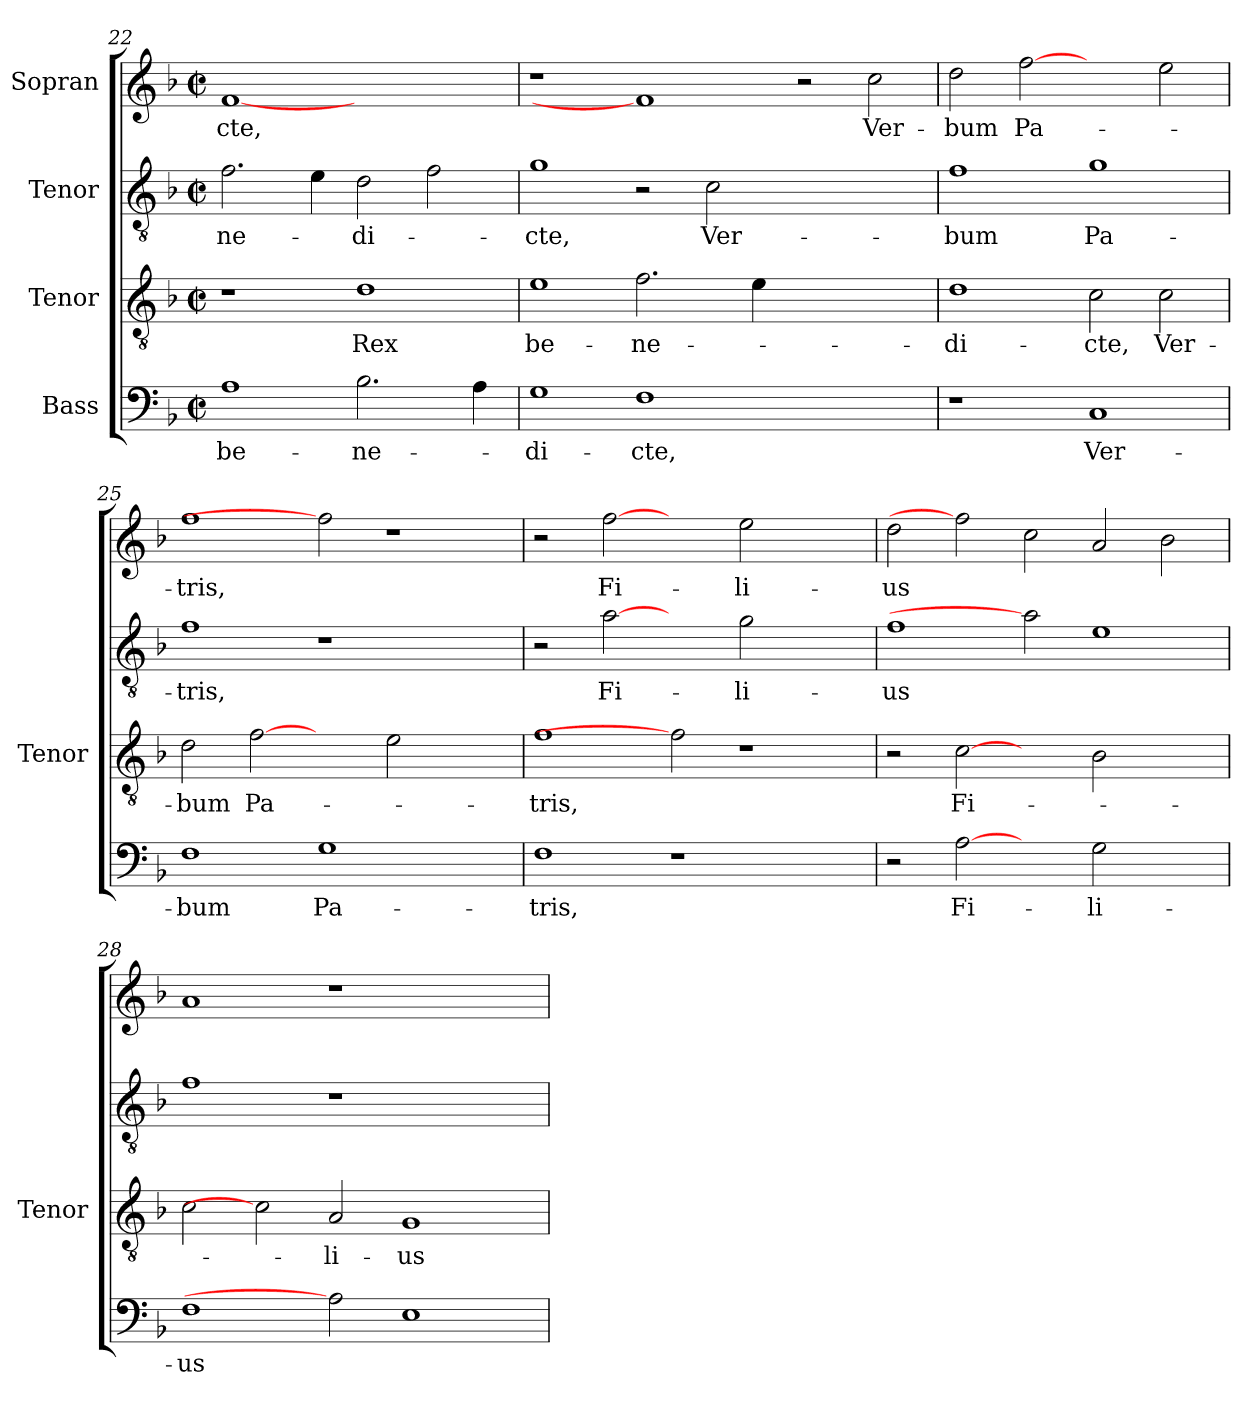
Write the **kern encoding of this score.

**kern	**text	**kern	**text	**kern	**text	**kern	**text
*part4	*part4	*part3	*part3	*part2	*part2	*part1	*part1
*staff4	*staff4	*staff3	*staff3	*staff2	*staff2	*staff1	*staff1
*I"Bass	*	*I"Tenor	*	*I"Tenor	*	*I"Sopran	*
*	*	*I'Tenor	*	*	*	*	*
*clefF4	*	*clefGv2	*	*clefGv2	*	*clefG2	*
*	*	*ITrd7c12	*	*ITrd7c12	*	*	*
*k[b-]	*	*k[b-]	*	*k[b-]	*	*k[b-]	*
*F:	*	*F:	*	*F:	*	*F:	*
*M2/2	*	*M2/2	*	*M2/2	*	*M2/2	*
*met(c|)	*	*met(c|)	*	*met(c|)	*	*met(c|)	*
=22	=22	=22	=22	=22	=22	=22	=22
!	!LO:LY:b:color=#000000	!	!	!	!	!	!
!	!	!	!	!	!LO:LY:b:color=#000000	!	!
!	!	!	!	!	!	!	!LO:LY:b:color=#000000
1Ai	be-	1r	.	2.Fi\	-ne-	[1fi	-cte,
.	.	.	.	4Ei\	.	.	.
!	!LO:LY:b:color=#000000	!	!	!	!	!	!
!	!	!	!LO:LY:b:color=#000000	!	!	!	!
!	!	!	!	!	!LO:LY:b:color=#000000	!	!
2.B-i\	-ne-	1Di	Rex	2Di\	-di-	1ryy	.
.	.	.	.	2Fi\	.	.	.
4Ai\	.	.	.	.	.	.	.
=23	=23	=23	=23	=23	=23	=23	=23
!	!LO:LY:b:color=#000000	!	!	!	!	!	!
!	!	!	!LO:LY:b:color=#000000	!	!	!	!
!	!	!	!	!	!LO:LY:b:color=#000000	!	!
1Gi	-di-	1Ei	be-	1Gi	-cte,	1r	.
!	!LO:LY:b:color=#000000	!	!	!	!	!	!
!	!	!	!LO:LY:b:color=#000000	!	!	!	!
1Fi	-cte,	2.Fi\	-ne-	2r	.	1fi]	.
!	!	!	!	!	!LO:LY:b:color=#000000	!	!
.	.	.	.	2Ci\	Ver-	.	.
.	.	4Ei\	.	.	.	.	.
1ryy	.	1ryy	.	1ryy	.	2r	.
!	!	!	!	!	!	!	!LO:LY:b:color=#000000
.	.	.	.	.	.	2cci\	Ver-
!!LO:PB:g=z
=24	=24	=24	=24	=24	=24	=24	=24
!	!	!	!LO:LY:b:color=#000000	!	!	!	!
!	!	!	!	!	!LO:LY:b:color=#000000	!	!
!	!	!	!	!	!	!	!LO:LY:b:color=#000000
1r	.	1Di	-di-	1Fi	-bum	2ddi\	-bum
!	!	!	!	!	!	!	!LO:LY:b:color=#000000
.	.	.	.	.	.	[2ffi	Pa-
!	!LO:LY:b:color=#000000	!	!	!	!	!	!
!	!	!	!LO:LY:b:color=#000000	!	!	!	!
!	!	!	!	!	!LO:LY:b:color=#000000	!	!
1Ci	Ver-	2Ci\	-cte,	1Gi	Pa-	2ryy	.
!	!	!	!LO:LY:b:color=#000000	!	!	!	!
.	.	2Ci\	Ver-	.	.	2eei\	.
=25	=25	=25	=25	=25	=25	=25	=25
!	!LO:LY:b:color=#000000	!	!	!	!	!	!
!	!	!	!LO:LY:b:color=#000000	!	!	!	!
!	!	!	!	!	!LO:LY:b:color=#000000	!	!
!	!	!	!	!	!	!	!LO:LY:b:color=#000000
1Fi	-bum	2Di\	-bum	1Fi	-tris,	1ffi	-tris,
!	!	!	!LO:LY:b:color=#000000	!	!	!	!
.	.	[2Fi	Pa-	.	.	.	.
!	!LO:LY:b:color=#000000	!	!	!	!	!	!
1Gi	Pa-	2ryy	.	1r	.	2ffi]	.
.	.	2Ei\	.	.	.	1r	.
2ryy	.	2ryy	.	2ryy	.	.	.
=26	=26	=26	=26	=26	=26	=26	=26
!	!LO:LY:b:color=#000000	!	!	!	!	!	!
!	!	!	!LO:LY:b:color=#000000	!	!	!	!
1Fi	-tris,	1Fi	-tris,	2r	.	2r	.
!	!	!	!	!	!LO:LY:b:color=#000000	!	!
!	!	!	!	!	!	!	!LO:LY:b:color=#000000
.	.	.	.	[2Ai	Fi-	[2ffi	Fi-
1r	.	2Fi]	.	2ryy	.	2ryy	.
!	!	!	!	!	!LO:LY:b:color=#000000	!	!
!	!	!	!	!	!	!	!LO:LY:b:color=#000000
.	.	1r	.	2Gi\	-li-	2eei\	-li-
2ryy	.	.	.	2ryy	.	2ryy	.
=27	=27	=27	=27	=27	=27	=27	=27
!	!	!	!	!	!LO:LY:b:color=#000000	!	!
!	!	!	!	!	!	!	!LO:LY:b:color=#000000
2r	.	2r	.	1Fi	-us	2ddi\	-us
!	!LO:LY:b:color=#000000	!	!	!	!	!	!
!	!	!	!LO:LY:b:color=#000000	!	!	!	!
[2Ai	Fi-	[2Ci	Fi-	.	.	2ffi]	.
2ryy	.	2ryy	.	2Ai]	.	2cci\	.
!	!LO:LY:b:color=#000000	!	!	!	!	!	!
2Gi\	-li-	2BB-i\	.	1Ei	.	2ai/	.
2ryy	.	2ryy	.	.	.	2b-i\	.
=28	=28	=28	=28	=28	=28	=28	=28
!	!LO:LY:b:color=#000000	!	!	!	!	!	!
1Fi	-us	2Ci\	.	1Fi	.	1ai	.
.	.	2Ci]	.	.	.	.	.
!	!	!	!LO:LY:b:color=#000000	!	!	!	!
2Ai]	.	2AAi/	-li-	1r	.	1r	.
!	!	!	!LO:LY:b:color=#000000	!	!	!	!
1Ei	.	1GGi	-us	.	.	.	.
.	.	.	.	2ryy	.	2ryy	.
=	=	=	=	=	=	=	=
*-	*-	*-	*-	*-	*-	*-	*-
